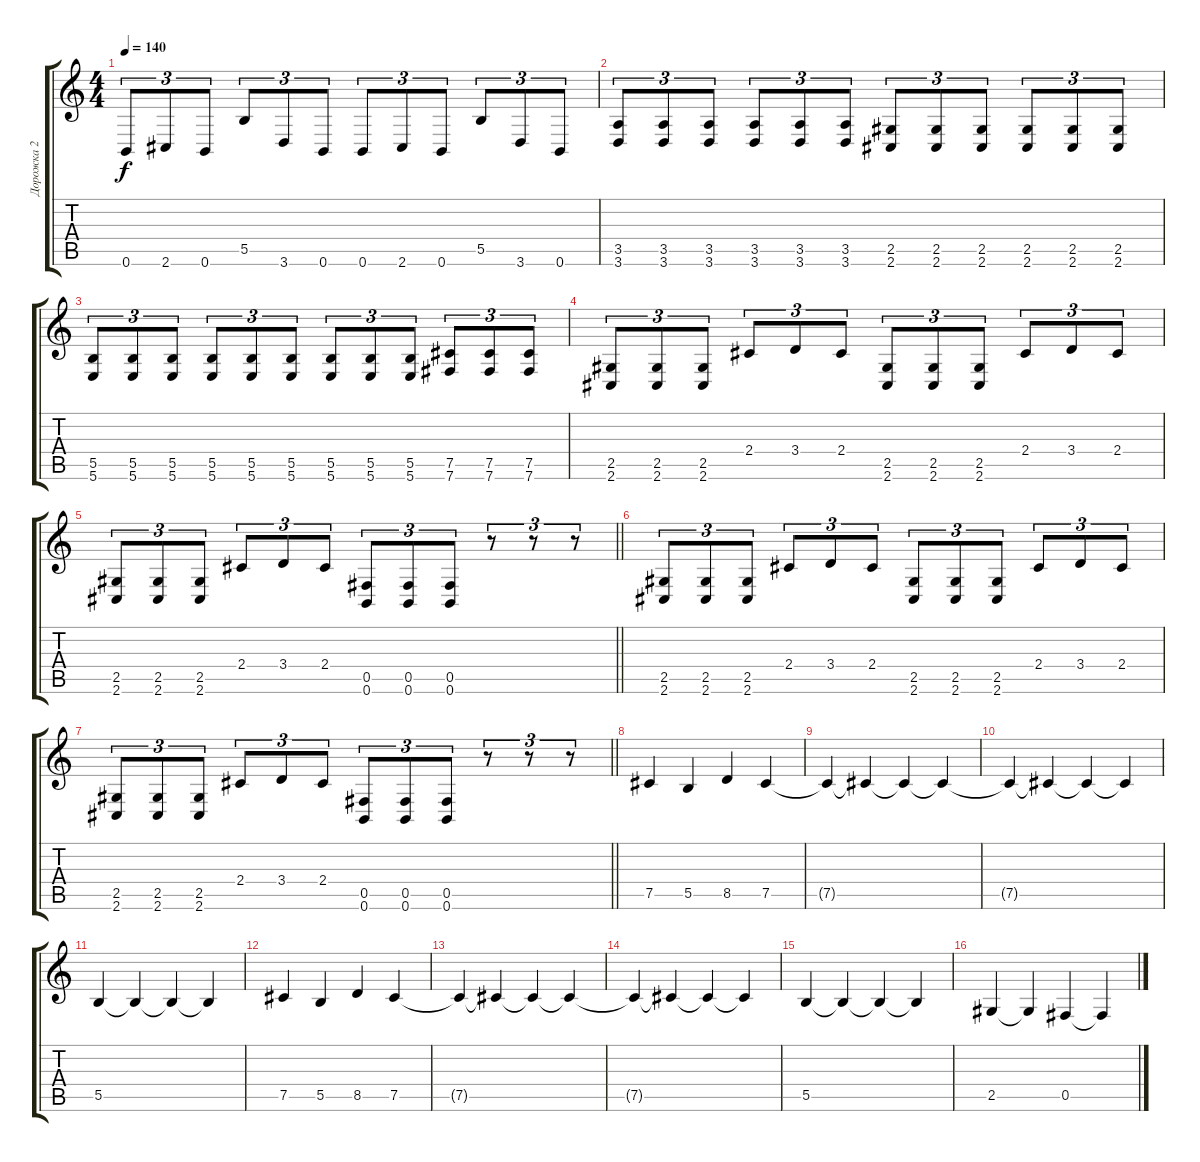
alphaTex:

\track ("Дорожка 2" "Дорожка 2") {instrument distortionguitar}
\staff {score tabs}
\tuning (Db4 Ab3 E3 B2 Gb2 B1) {hide}
\ts (4 4)
\tempo 140
\clef g2
\ks c
0.6.8{tu (3 2) dy f} 2.6.8{tu (3 2)} 0.6.8{tu (3 2)} 5.5.8{tu (3 2)} 3.6.8{tu (3 2)} 0.6.8{tu (3 2)} 0.6.8{tu (3 2)} 2.6.8{tu (3 2)} 0.6.8{tu (3 2)} 5.5.8{tu (3 2)} 3.6.8{tu (3 2)} 0.6.8{tu (3 2)} |
(3.5 3.6).8{tu (3 2)} (3.5 3.6).8{tu (3 2)} (3.5 3.6).8{tu (3 2)} (3.5 3.6).8{tu (3 2)} (3.5 3.6).8{tu (3 2)} (3.5 3.6).8{tu (3 2)} (2.5 2.6).8{tu (3 2)} (2.5 2.6).8{tu (3 2)} (2.5 2.6).8{tu (3 2)} (2.5 2.6).8{tu (3 2)} (2.5 2.6).8{tu (3 2)} (2.5 2.6).8{tu (3 2)} |
(5.5 5.6).8{tu (3 2)} (5.5 5.6).8{tu (3 2)} (5.5 5.6).8{tu (3 2)} (5.5 5.6).8{tu (3 2)} (5.5 5.6).8{tu (3 2)} (5.5 5.6).8{tu (3 2)} (5.5 5.6).8{tu (3 2)} (5.5 5.6).8{tu (3 2)} (5.5 5.6).8{tu (3 2)} (7.5 7.6).8{tu (3 2)} (7.5 7.6).8{tu (3 2)} (7.5 7.6).8{tu (3 2)} |
(2.5 2.6).8{tu (3 2)} (2.5 2.6).8{tu (3 2)} (2.5 2.6).8{tu (3 2)} 2.4.8{tu (3 2)} 3.4.8{tu (3 2)} 2.4.8{tu (3 2)} (2.5 2.6).8{tu (3 2)} (2.5 2.6).8{tu (3 2)} (2.5 2.6).8{tu (3 2)} 2.4.8{tu (3 2)} 3.4.8{tu (3 2)} 2.4.8{tu (3 2)} |
\barLineRight lightlight
(2.5 2.6).8{tu (3 2)} (2.5 2.6).8{tu (3 2)} (2.5 2.6).8{tu (3 2)} 2.4.8{tu (3 2)} 3.4.8{tu (3 2)} 2.4.8{tu (3 2)} (0.5 0.6).8{tu (3 2)} (0.5 0.6).8{tu (3 2)} (0.5 0.6).8{tu (3 2)} r.8{tu (3 2)} r.8{tu (3 2)} r.8{tu (3 2)} |
(2.5 2.6).8{tu (3 2)} (2.5 2.6).8{tu (3 2)} (2.5 2.6).8{tu (3 2)} 2.4.8{tu (3 2)} 3.4.8{tu (3 2)} 2.4.8{tu (3 2)} (2.5 2.6).8{tu (3 2)} (2.5 2.6).8{tu (3 2)} (2.5 2.6).8{tu (3 2)} 2.4.8{tu (3 2)} 3.4.8{tu (3 2)} 2.4.8{tu (3 2)} |
\barLineRight lightlight
(2.5 2.6).8{tu (3 2)} (2.5 2.6).8{tu (3 2)} (2.5 2.6).8{tu (3 2)} 2.4.8{tu (3 2)} 3.4.8{tu (3 2)} 2.4.8{tu (3 2)} (0.5 0.6).8{tu (3 2)} (0.5 0.6).8{tu (3 2)} (0.5 0.6).8{tu (3 2)} r.8{tu (3 2)} r.8{tu (3 2)} r.8{tu (3 2)} |
\section ("" " ")
7.5.4 5.5.4 8.5.4 7.5.4 |
7.5{t}.4 7.5{t}.4 7.5{t}.4 7.5{t}.4 |
7.5{t}.4 7.5{t}.4 7.5{t}.4 7.5{t}.4 |
5.5.4 5.5{t}.4 5.5{t}.4 5.5{t}.4 |
7.5.4 5.5.4 8.5.4 7.5.4 |
7.5{t}.4 7.5{t}.4 7.5{t}.4 7.5{t}.4 |
7.5{t}.4 7.5{t}.4 7.5{t}.4 7.5{t}.4 |
5.5.4 5.5{t}.4 5.5{t}.4 5.5{t}.4 |
2.5.4 2.5{t}.4 0.5.4 0.5{t}.4
